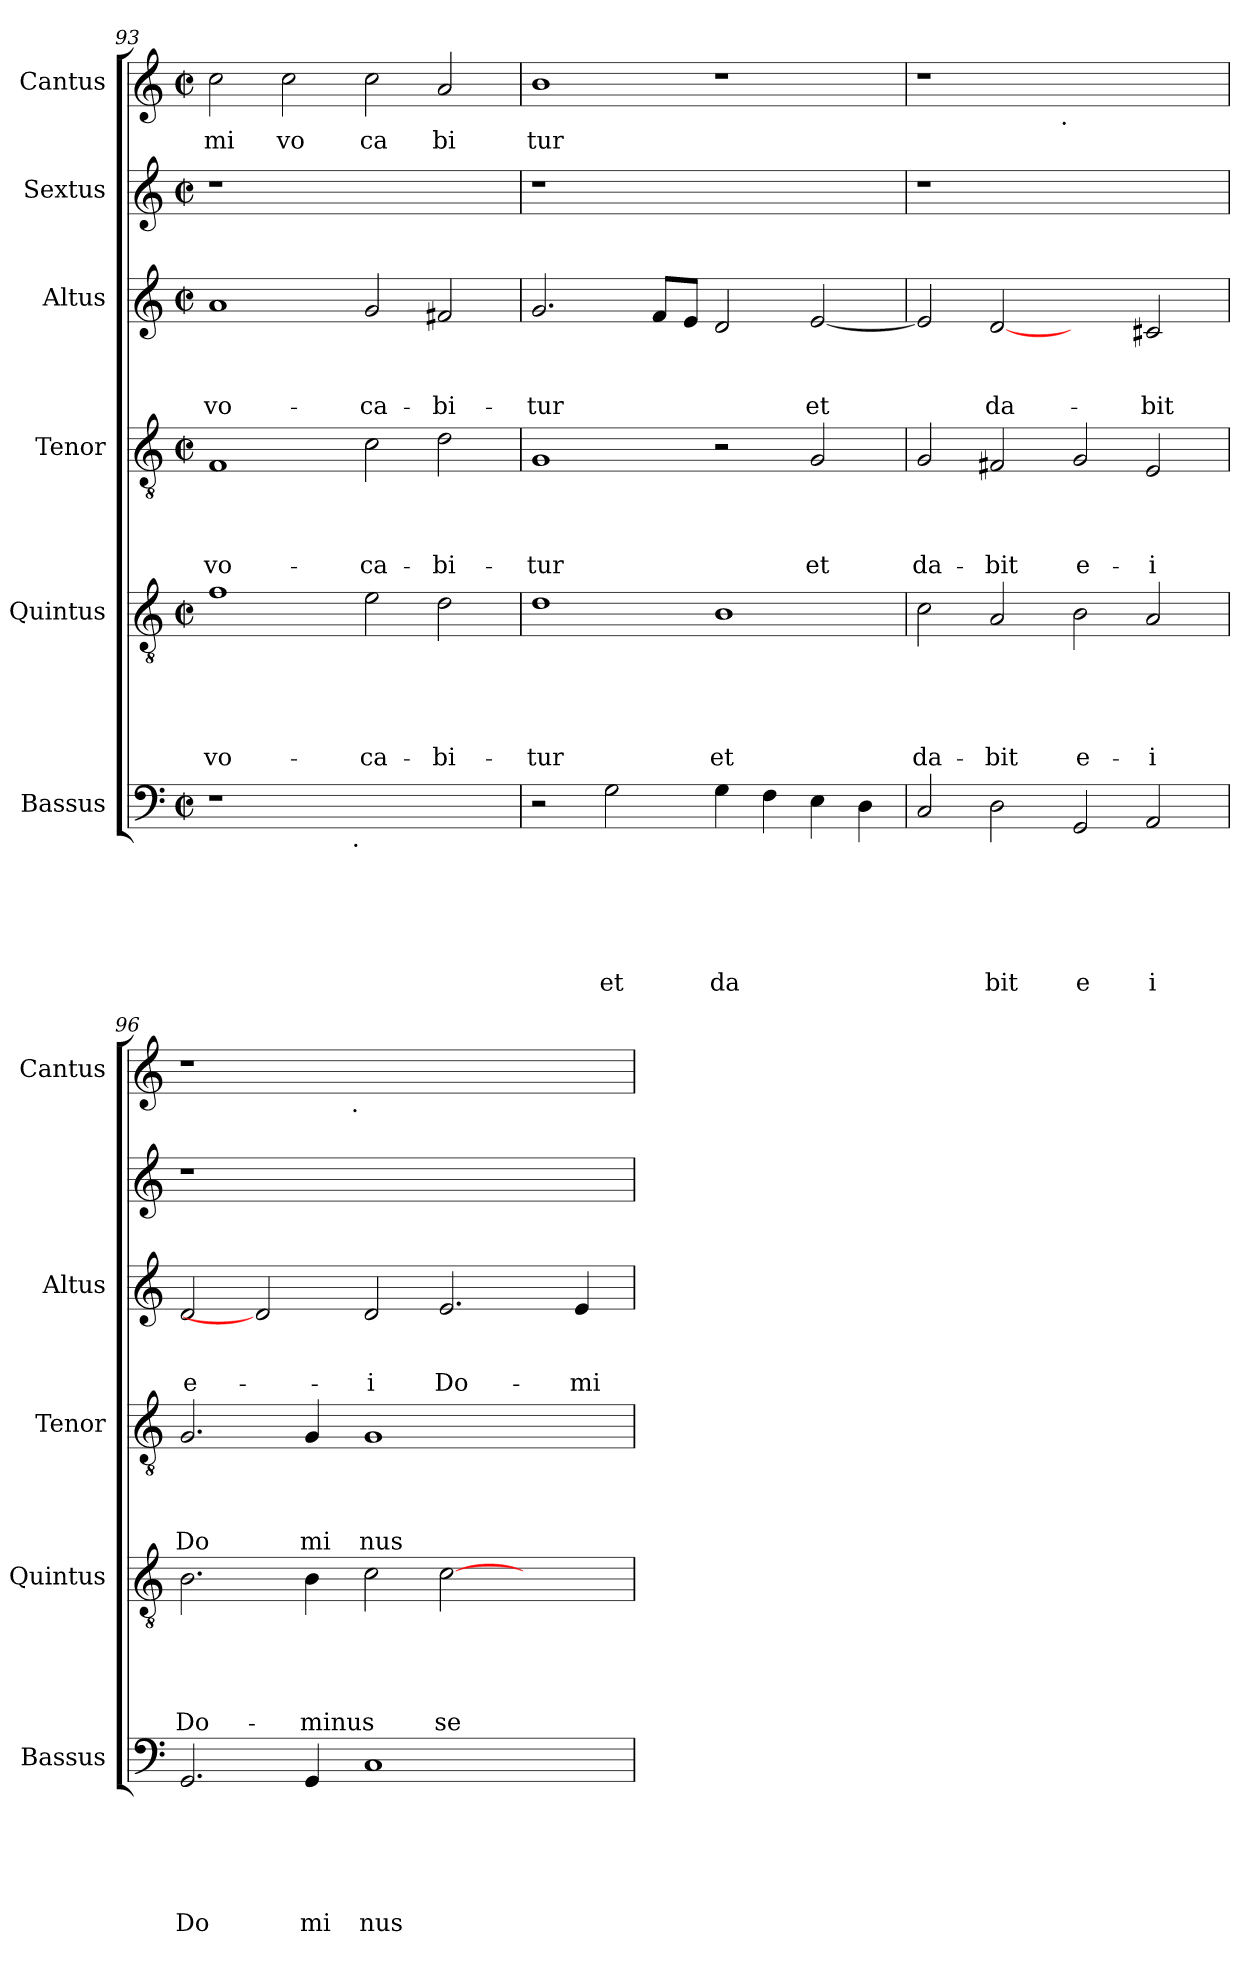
**kern	**text	**text	**text	**text	**text	**text	**kern	**text	**text	**text	**text	**text	**kern	**text	**text	**text	**text	**kern	**text	**text	**text	**kern	**kern	**text
*part6	*part6	*part6	*part6	*part6	*part6	*part6	*part5	*part5	*part5	*part5	*part5	*part5	*part4	*part4	*part4	*part4	*part4	*part3	*part3	*part3	*part3	*part2	*part1	*part1
*staff6	*staff6	*staff6	*staff6	*staff6	*staff6	*staff6	*staff5	*staff5	*staff5	*staff5	*staff5	*staff5	*staff4	*staff4	*staff4	*staff4	*staff4	*staff3	*staff3	*staff3	*staff3	*staff2	*staff1	*staff1
*I"Bassus	*	*	*	*	*	*	*I"Quintus	*	*	*	*	*	*I"Tenor	*	*	*	*	*I"Altus	*	*	*	*I"Sextus	*I"Cantus	*
*I'Bassus	*	*	*	*	*	*	*I'Quintus	*	*	*	*	*	*I'Tenor	*	*	*	*	*I'Altus	*	*	*	*	*I'Cantus	*
*clefF4	*	*	*	*	*	*	*clefGv2	*	*	*	*	*	*clefGv2	*	*	*	*	*clefG2	*	*	*	*clefG2	*clefG2	*
*k[]	*	*	*	*	*	*	*k[]	*	*	*	*	*	*k[]	*	*	*	*	*k[]	*	*	*	*k[]	*k[]	*
*C:	*	*	*	*	*	*	*C:	*	*	*	*	*	*C:	*	*	*	*	*C:	*	*	*	*C:	*C:	*
*M2/2	*	*	*	*	*	*	*M2/2	*	*	*	*	*	*M2/2	*	*	*	*	*M2/2	*	*	*	*M2/2	*M2/2	*
*met(c|)	*	*	*	*	*	*	*met(c|)	*	*	*	*	*	*met(c|)	*	*	*	*	*met(c|)	*	*	*	*met(c|)	*met(c|)	*
=93	=93	=93	=93	=93	=93	=93	=93	=93	=93	=93	=93	=93	=93	=93	=93	=93	=93	=93	=93	=93	=93	=93	=93	=93
!	!	!	!	!	!	!	!	!	!	!	!	!LO:LY:b	!	!	!	!	!LO:LY:b	!	!	!	!LO:LY:b	!	!	!LO:LY:b
*^	*	*	*	*	*	*	*	*	*	*	*	*	*	*	*	*	*	*	*	*	*	*	*	*
1r	2ryy	.	.	.	.	.	.	1f	.	.	.	.	vo-	1F	.	.	.	vo-	1a	.	.	vo-	1r	2cc\	mi
!	!	!	!	!	!	!	!	!	!	!	!	!	!	!	!	!	!	!	!	!	!	!	!	!	!LO:LY:b
.	4...ryy	.	.	.	.	.	.	.	.	.	.	.	.	.	.	.	.	.	.	.	.	.	.	2cc\	vo
!	!LO:TX:b:t=.	!	!	!	!	!	!	!	!	!	!	!	!	!	!	!	!	!	!	!	!	!	!	!	!
.	1ryy	.	.	.	.	.	.	.	.	.	.	.	.	.	.	.	.	.	.	.	.	.	.	.	.
!	!	!	!	!	!	!	!	!	!	!	!	!	!LO:LY:b	!	!	!	!	!LO:LY:b	!	!	!	!LO:LY:b	!	!	!LO:LY:b
1ryy	.	.	.	.	.	.	.	2e\	.	.	.	.	-ca-	2c\	.	.	.	-ca-	2g/	.	.	-ca-	1ryy	2cc\	ca
!	!	!	!	!	!	!	!	!	!	!	!	!	!LO:LY:b	!	!	!	!	!LO:LY:b	!	!	!	!LO:LY:b	!	!	!LO:LY:b
.	.	.	.	.	.	.	.	2d\	.	.	.	.	-bi-	2d\	.	.	.	-bi-	2f#X/	.	.	-bi-	.	2a/	bi
.	32ryy	.	.	.	.	.	.	.	.	.	.	.	.	.	.	.	.	.	.	.	.	.	.	.	.
=94	=94	=94	=94	=94	=94	=94	=94	=94	=94	=94	=94	=94	=94	=94	=94	=94	=94	=94	=94	=94	=94	=94	=94	=94	=94
!	!	!	!	!	!	!	!	!	!	!	!	!	!LO:LY:b	!	!	!	!	!LO:LY:b	!	!	!	!LO:LY:b	!	!	!LO:LY:b
*v	*v	*	*	*	*	*	*	*	*	*	*	*	*	*	*	*	*	*	*	*	*	*	*	*	*
2r	.	.	.	.	.	.	1d	.	.	.	.	-tur	1G	.	.	.	-tur	2.g/	.	.	-tur	1r	1b	tur
!	!	!	!	!	!	!LO:LY:b	!	!	!	!	!	!	!	!	!	!	!	!	!	!	!	!	!	!
2G\	.	.	.	.	.	et	.	.	.	.	.	.	.	.	.	.	.	.	.	.	.	.	.	.
.	.	.	.	.	.	.	.	.	.	.	.	.	.	.	.	.	.	8f/L	.	.	.	.	.	.
.	.	.	.	.	.	.	.	.	.	.	.	.	.	.	.	.	.	8e/J	.	.	.	.	.	.
!	!	!	!	!	!	!LO:LY:b	!	!	!	!	!	!LO:LY:b	!	!	!	!	!	!	!	!	!	!	!	!
4G\	.	.	.	.	.	da	1B	.	.	.	.	et	2r	.	.	.	.	2d/	.	.	.	1ryy	1r	.
4F\	.	.	.	.	.	.	.	.	.	.	.	.	.	.	.	.	.	.	.	.	.	.	.	.
!	!	!	!	!	!	!	!	!	!	!	!	!	!	!	!	!	!LO:LY:b	!	!	!	!LO:LY:b	!	!	!
4E\	.	.	.	.	.	.	.	.	.	.	.	.	2G/	.	.	.	et	[<2e/	.	.	et	.	.	.
4D\	.	.	.	.	.	.	.	.	.	.	.	.	.	.	.	.	.	.	.	.	.	.	.	.
=95	=95	=95	=95	=95	=95	=95	=95	=95	=95	=95	=95	=95	=95	=95	=95	=95	=95	=95	=95	=95	=95	=95	=95	=95
!	!	!	!	!	!	!	!	!	!	!	!	!LO:LY:b	!	!	!	!	!LO:LY:b	!	!	!	!	!	!	!
*	*	*	*	*	*	*	*	*	*	*	*	*	*	*	*	*	*	*	*	*	*	*	*^	*
2C/	.	.	.	.	.	.	2c\	.	.	.	.	da-	2G/	.	.	.	da-	2e/]	.	.	.	1r	1r	2ryy	.
!	!	!	!	!	!	!LO:LY:b	!	!	!	!	!	!LO:LY:b	!	!	!	!	!LO:LY:b	!	!	!	!LO:LY:b	!	!	!	!
2D\	.	.	.	.	.	bit	2A/	.	.	.	.	-bit	2F#X/	.	.	.	-bit	[2d	.	.	da-	.	.	4...ryy	.
!	!	!	!	!	!	!	!	!	!	!	!	!	!	!	!	!	!	!	!	!	!	!	!	!LO:TX:b:t=.	!
.	.	.	.	.	.	.	.	.	.	.	.	.	.	.	.	.	.	.	.	.	.	.	.	1ryy	.
!	!	!	!	!	!	!LO:LY:b	!	!	!	!	!	!LO:LY:b	!	!	!	!	!LO:LY:b	!	!	!	!	!	!	!	!
2GG/	.	.	.	.	.	e	2B\	.	.	.	.	e-	2G/	.	.	.	e-	2ryy	.	.	.	1ryy	1ryy	.	.
!	!	!	!	!	!	!LO:LY:b	!	!	!	!	!	!LO:LY:b	!	!	!	!	!LO:LY:b	!	!	!	!LO:LY:b	!	!	!	!
2AA/	.	.	.	.	.	i	2A/	.	.	.	.	-i	2E/	.	.	.	-i	2c#X/	.	.	-bit	.	.	.	.
.	.	.	.	.	.	.	.	.	.	.	.	.	.	.	.	.	.	.	.	.	.	.	.	32ryy	.
!!LO:PB:g=z	!!
=96	=96	=96	=96	=96	=96	=96	=96	=96	=96	=96	=96	=96	=96	=96	=96	=96	=96	=96	=96	=96	=96	=96	=96	=96	=96
!	!	!	!	!	!	!LO:LY:b	!	!	!	!	!	!LO:LY:b	!	!	!	!	!LO:LY:b	!	!	!	!LO:LY:b	!	!	!	!
2.GG/	.	.	.	.	.	Do	2.B\	.	.	.	.	Do-	2.G/	.	.	.	Do	2d/	.	.	e-	1r	1r	2ryy	.
.	.	.	.	.	.	.	.	.	.	.	.	.	.	.	.	.	.	2d]	.	.	.	.	.	4...ryy	.
!	!	!	!	!	!	!LO:LY:b	!	!	!	!	!	!LO:LY:b	!	!	!	!	!LO:LY:b	!	!	!	!	!	!	!	!
4GG/	.	.	.	.	.	mi	4B\	.	.	.	.	-minus	4G/	.	.	.	mi	.	.	.	.	.	.	.	.
!	!	!	!	!	!	!	!	!	!	!	!	!	!	!	!	!	!	!	!	!	!	!	!	!LO:TX:b:t=.	!
.	.	.	.	.	.	.	.	.	.	.	.	.	.	.	.	.	.	.	.	.	.	.	.	1ryy	.
!	!	!	!	!	!	!LO:LY:b	!	!	!	!	!	!	!	!	!	!	!LO:LY:b	!	!	!	!LO:LY:b	!	!	!	!
1C	.	.	.	.	.	nus	2c\	.	.	.	.	.	1G	.	.	.	nus	2d/	.	.	-i	1.ryy	1.ryy	.	.
!	!	!	!	!	!	!	!	!	!	!	!	!LO:LY:b	!	!	!	!	!	!	!	!	!LO:LY:b	!	!	!	!
.	.	.	.	.	.	.	[>2c\	.	.	.	.	se-	.	.	.	.	.	2.e/	.	.	Do-	.	.	.	.
.	.	.	.	.	.	.	.	.	.	.	.	.	.	.	.	.	.	.	.	.	.	.	.	2ryy	.
2ryy	.	.	.	.	.	.	2ryy	.	.	.	.	.	2ryy	.	.	.	.	.	.	.	.	.	.	.	.
!	!	!	!	!	!	!	!	!	!	!	!	!	!	!	!	!	!	!	!	!	!LO:LY:b	!	!	!	!
.	.	.	.	.	.	.	.	.	.	.	.	.	.	.	.	.	.	4e/	.	.	-mi-	.	.	.	.
.	.	.	.	.	.	.	.	.	.	.	.	.	.	.	.	.	.	.	.	.	.	.	.	32ryy	.
*	*	*	*	*	*	*	*	*	*	*	*	*	*	*	*	*	*	*	*	*	*	*	*v	*v	*
=	=	=	=	=	=	=	=	=	=	=	=	=	=	=	=	=	=	=	=	=	=	=	=	=
*-	*-	*-	*-	*-	*-	*-	*-	*-	*-	*-	*-	*-	*-	*-	*-	*-	*-	*-	*-	*-	*-	*-	*-	*-
